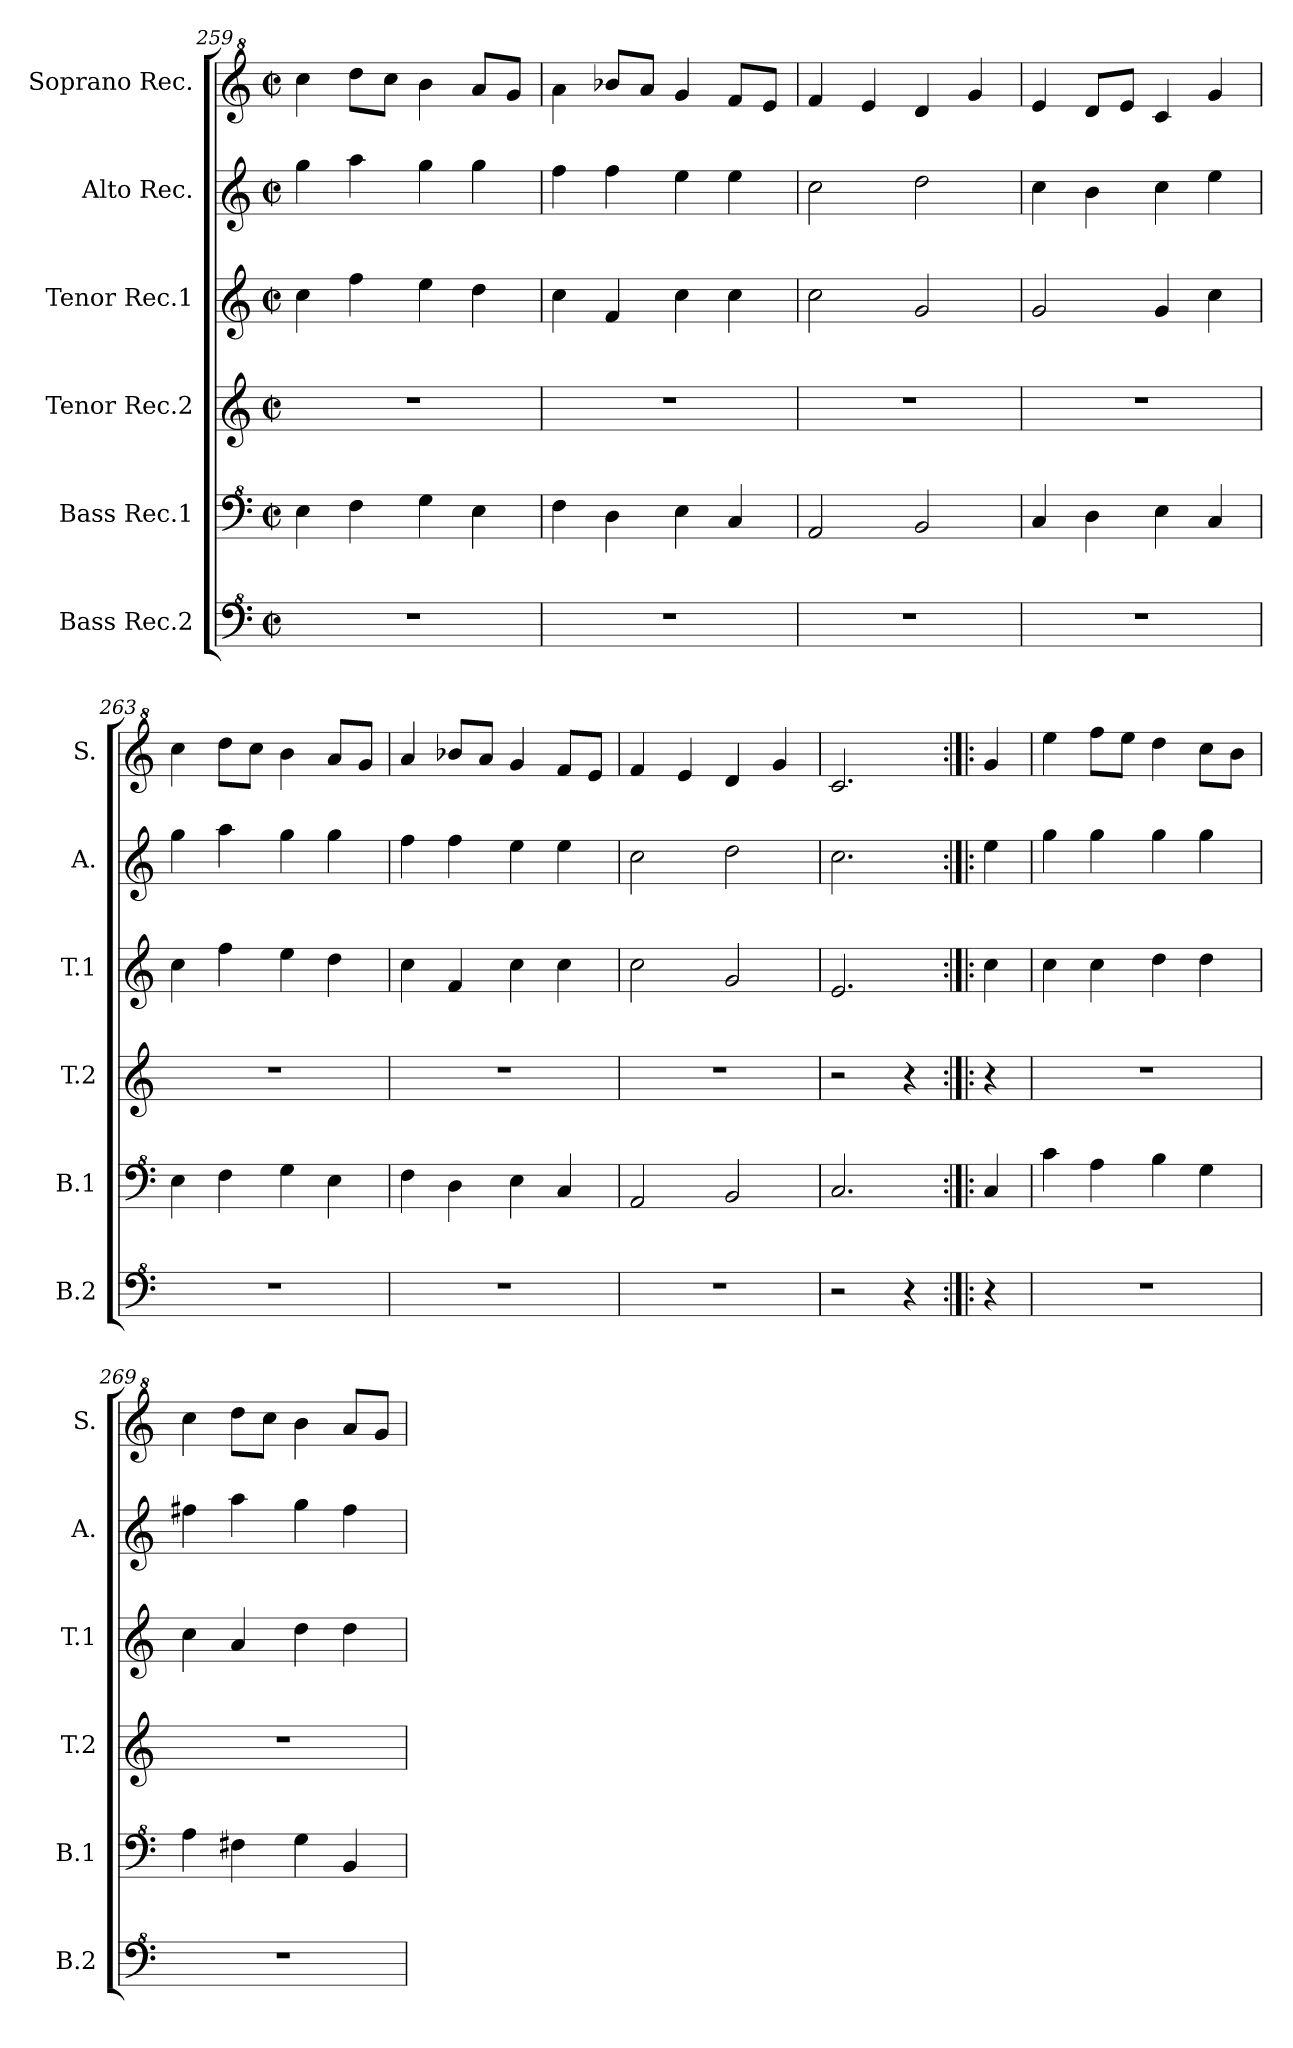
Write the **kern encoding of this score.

**kern	**kern	**kern	**kern	**kern	**kern
*part6	*part5	*part4	*part3	*part2	*part1
*staff6	*staff5	*staff4	*staff3	*staff2	*staff1
*I"Bass Rec.2	*I"Bass Rec.1	*I"Tenor Rec.2	*I"Tenor Rec.1	*I"Alto Rec.	*I"Soprano Rec.
*I'B.2	*I'B.1	*I'T.2	*I'T.1	*I'A.	*I'S.
*clefF^4	*clefF^4	*clefG2	*clefG2	*clefG2	*clefG^2
*k[]	*k[]	*k[]	*k[]	*k[]	*k[]
*M2/2	*M2/2	*M2/2	*M2/2	*M2/2	*M2/2
*met(c|)	*met(c|)	*met(c|)	*met(c|)	*met(c|)	*met(c|)
=259	=259	=259	=259	=259	=259
1r	4e\	1r	4cc\	4gg\	4ccc\
.	4f\	.	4ff\	4aa\	8ddd\L
.	.	.	.	.	8ccc\J
.	4g\	.	4ee\	4gg\	4bb\
.	4e\	.	4dd\	4gg\	8aa/L
.	.	.	.	.	8gg/J
=260	=260	=260	=260	=260	=260
1r	4f\	1r	4cc\	4ff\	4aa\
.	4d\	.	4f/	4ff\	8bb-X/L
.	.	.	.	.	8aa/J
.	4e\	.	4cc\	4ee\	4gg/
.	4c/	.	4cc\	4ee\	8ff/L
.	.	.	.	.	8ee/J
=261	=261	=261	=261	=261	=261
1r	2A/	1r	2cc\	2cc\	4ff/
.	.	.	.	.	4ee/
.	2B/	.	2g/	2dd\	4dd/
.	.	.	.	.	4gg/
=262	=262	=262	=262	=262	=262
1r	4c/	1r	2g/	4cc\	4ee/
.	4d\	.	.	4b\	8dd/L
.	.	.	.	.	8ee/J
.	4e\	.	4g/	4cc\	4cc/
.	4c/	.	4cc\	4ee\	4gg/
=263	=263	=263	=263	=263	=263
1r	4e\	1r	4cc\	4gg\	4ccc\
.	4f\	.	4ff\	4aa\	8ddd\L
.	.	.	.	.	8ccc\J
.	4g\	.	4ee\	4gg\	4bb\
.	4e\	.	4dd\	4gg\	8aa/L
.	.	.	.	.	8gg/J
=264	=264	=264	=264	=264	=264
1r	4f\	1r	4cc\	4ff\	4aa/
.	4d\	.	4f/	4ff\	8bb-X/L
.	.	.	.	.	8aa/J
.	4e\	.	4cc\	4ee\	4gg/
.	4c/	.	4cc\	4ee\	8ff/L
.	.	.	.	.	8ee/J
=265	=265	=265	=265	=265	=265
1r	2A/	1r	2cc\	2cc\	4ff/
.	.	.	.	.	4ee/
.	2B/	.	2g/	2dd\	4dd/
.	.	.	.	.	4gg/
=266	=266	=266	=266	=266	=266
2r	2.c/	2r	2.e/	2.cc\	2.cc/
4r	.	4r	.	.	.
!!LO:PB:g=z
=267:|!|:	=267:|!|:	=267:|!|:	=267:|!|:	=267:|!|:	=267:|!|:
4r	4c/	4r	4cc\	4ee\	4gg/
=268	=268	=268	=268	=268	=268
1r	4cc\	1r	4cc\	4gg\	4eee\
.	4a\	.	4cc\	4gg\	8fff\L
.	.	.	.	.	8eee\J
.	4b\	.	4dd\	4gg\	4ddd\
.	4g\	.	4dd\	4gg\	8ccc\L
.	.	.	.	.	8bb\J
=269	=269	=269	=269	=269	=269
1r	4a\	1r	4cc\	4ff#X\	4ccc\
.	4f#X\	.	4a/	4aa\	8ddd\L
.	.	.	.	.	8ccc\J
.	4g\	.	4dd\	4gg\	4bb\
.	4B/	.	4dd\	4ff#\	8aa/L
.	.	.	.	.	8gg/J
=	=	=	=	=	=
*-	*-	*-	*-	*-	*-
